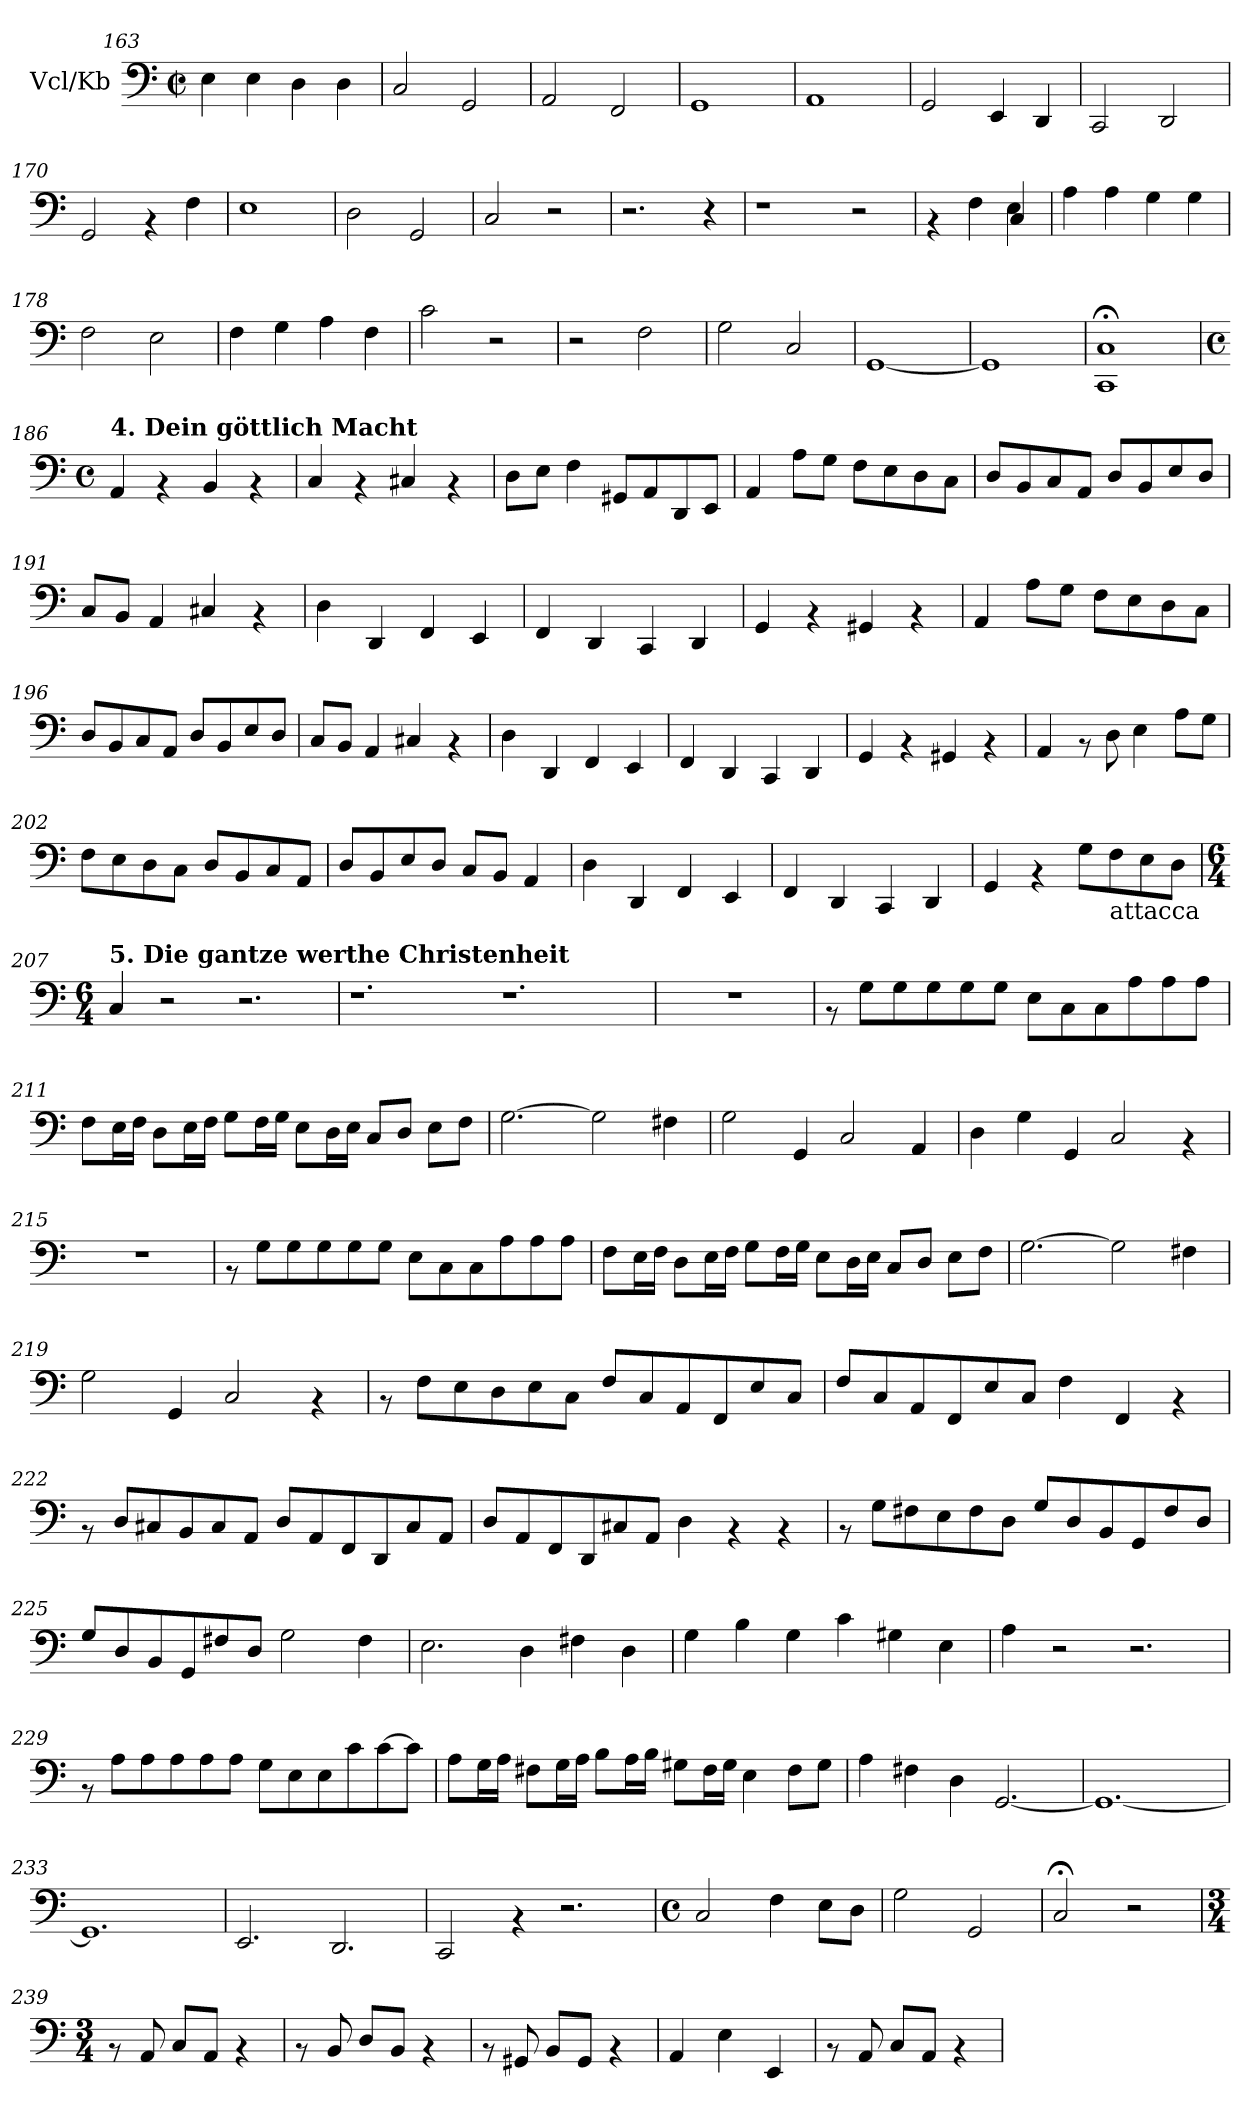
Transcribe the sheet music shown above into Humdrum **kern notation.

**kern
*part1
*staff1
*I"Vcl/Kb
*I'Vcl/Kb
*clefF4
*k[]
*C:
*M2/2
*met(c|)
=163
4E\
4E\
4D\
4D\
=164
2C/
2GG/
=165
2AA/
2FF/
=166
1GG
=167
1AA
=168
2GG/
4EE/
4DD/
=169
2CC/
2DD/
=170
2GG/
4rAA
4F\
=171
1E
=172
2D\
2GG/
!!LO:LB:g=z
=173
2C/
2r
=174
2.r
4r
=175
1r
2r
=176
*^
2ryy	4rAA
.	4F\
4C/	4E\
*v	*v
=177
4A\
4A\
4G\
4G\
=178
2F\
2E\
=179
4F\
4G\
4A\
4F\
=180
2c\
2r
=181
2r
2F\
=182
2G\
2C/
=183
[<1GG
=184
1GG]
=185
1CC; 1C;
!!LO:LB:g=z
=186
*M4/4
*met(c)
!LO:TX:a:B:t=4. Dein göttlich Macht
4AA/
4rAA
4BB/
4rAA
=187
4C/
4rAA
4C#X/
4rAA
=188
8D\L
8E\J
4F\
8GG#X/L
8AA/
8DD/
8EE/J
=189
4AA/
8A\L
8G\J
8F\L
8E\
8D\
8C\J
=190
8D/L
8BB/
8C/
8AA/J
8D/L
8BB/
8E/
8D/J
=191
8C/L
8BB/J
4AA/
4C#X/
4rAA
!!LO:LB:g=z
=192
4D\
4DD/
4FF/
4EE/
=193
4FF/
4DD/
4CC/
4DD/
=194
4GG/
4rAA
4GG#X/
4rAA
=195
4AA/
8A\L
8G\J
8F\L
8E\
8D\
8C\J
=196
8D/L
8BB/
8C/
8AA/J
8D/L
8BB/
8E/
8D/J
=197
8C/L
8BB/J
4AA/
4C#X/
4rAA
=198
4D\
4DD/
4FF/
4EE/
=199
4FF/
4DD/
4CC/
4DD/
!!LO:LB:g=z
=200
4GG/
4rAA
4GG#X/
4rAA
=201
4AA/
8rAA
8D\
4E\
8A\L
8G\J
=202
8F\L
8E\
8D\
8C\J
8D/L
8BB/
8C/
8AA/J
=203
8D/L
8BB/
8E/
8D/J
8C/L
8BB/J
4AA/
=204
4D\
4DD/
4FF/
4EE/
=205
4FF/
4DD/
4CC/
4DD/
=206
4GG/
4rAA
8G\L
!LO:TX:b:t=attacca
8F\
8E\
8D\J
!!LO:LB:g=z
=207
*M6/4
!LO:TX:a:B:t=5. Die gantze werthe Christenheit
4C/
2r
2.r
=208
1.r
1.r
=209
1.r
=210
8rAA
8G\L
8G\
8G\
8G\
8G\J
8E\L
8C\
8C\
8A\
8A\
8A\J
=211
8F\L
16E\L
16F\JJ
8D\L
16E\L
16F\JJ
8G\L
16F\L
16G\JJ
8E\L
16D\L
16E\JJ
8C/L
8D/J
8E\L
8F\J
=212
[>2.G\
2G\]
4F#X\
!!LO:LB:g=z
=213
2G\
4GG/
2C/
4AA/
=214
4D\
4G\
4GG/
2C/
4rAA
=215
1.r
=216
8rAA
8G\L
8G\
8G\
8G\
8G\J
8E\L
8C\
8C\
8A\
8A\
8A\J
=217
8F\L
16E\L
16F\JJ
8D\L
16E\L
16F\JJ
8G\L
16F\L
16G\JJ
8E\L
16D\L
16E\JJ
8C/L
8D/J
8E\L
8F\J
=218
[>2.G\
2G\]
4F#X\
!!LO:PB:g=z
=219
2G\
4GG/
2C/
4rAA
=220
8rAA
8F\L
8E\
8D\
8E\
8C\J
8F/L
8C/
8AA/
8FF/
8E/
8C/J
=221
8F/L
8C/
8AA/
8FF/
8E/
8C/J
4F\
4FF/
4rAA
=222
8rAA
8D/L
8C#X/
8BB/
8C#/
8AA/J
8D/L
8AA/
8FF/
8DD/
8C#/
8AA/J
=223
8D/L
8AA/
8FF/
8DD/
8C#X/
8AA/J
4D\
4rAA
4rAA
!!LO:LB:g=z
=224
8rAA
8G\L
8F#X\
8E\
8F#\
8D\J
8G/L
8D/
8BB/
8GG/
8F#/
8D/J
=225
8G/L
8D/
8BB/
8GG/
8F#X/
8D/J
2G\
4F#\
=226
2.E\
4D\
4F#X\
4D\
=227
4G\
4B\
4G\
4c\
4G#X\
4E\
=228
4A\
2r
2.r
=229
8rAA
8A\L
8A\
8A\
8A\
8A\J
8G\L
8E\
8E\
8c\
[<8c\
8c\J]
!!LO:LB:g=z
=230
8A\L
16G\L
16A\JJ
8F#X\L
16G\L
16A\JJ
8B\L
16A\L
16B\JJ
8G#X\L
16F#\L
16G#\JJ
4E\
8F#\L
8G#\J
=231
4A\
4F#X\
4D\
[<2.GG/
=232
1.GG_
=233
1.GG]
=234
2.EE/
2.DD/
=235
2CC/
4rAA
2.r
=236
*M4/4
*met(c)
2C/
4F\
8E\L
8D\J
=237
2G\
2GG/
=238
2C;/
2r
!!LO:LB:g=z
=239
*M3/4
8rAA
8AA/
8C/L
8AA/J
4rAA
=240
8rAA
8BB/
8D/L
8BB/J
4rAA
=241
8rAA
8GG#X/
8BB/L
8GG#/J
4rAA
=242
4AA/
4E\
4EE/
=243
8rAA
8AA/
8C/L
8AA/J
4rAA
=
*-
